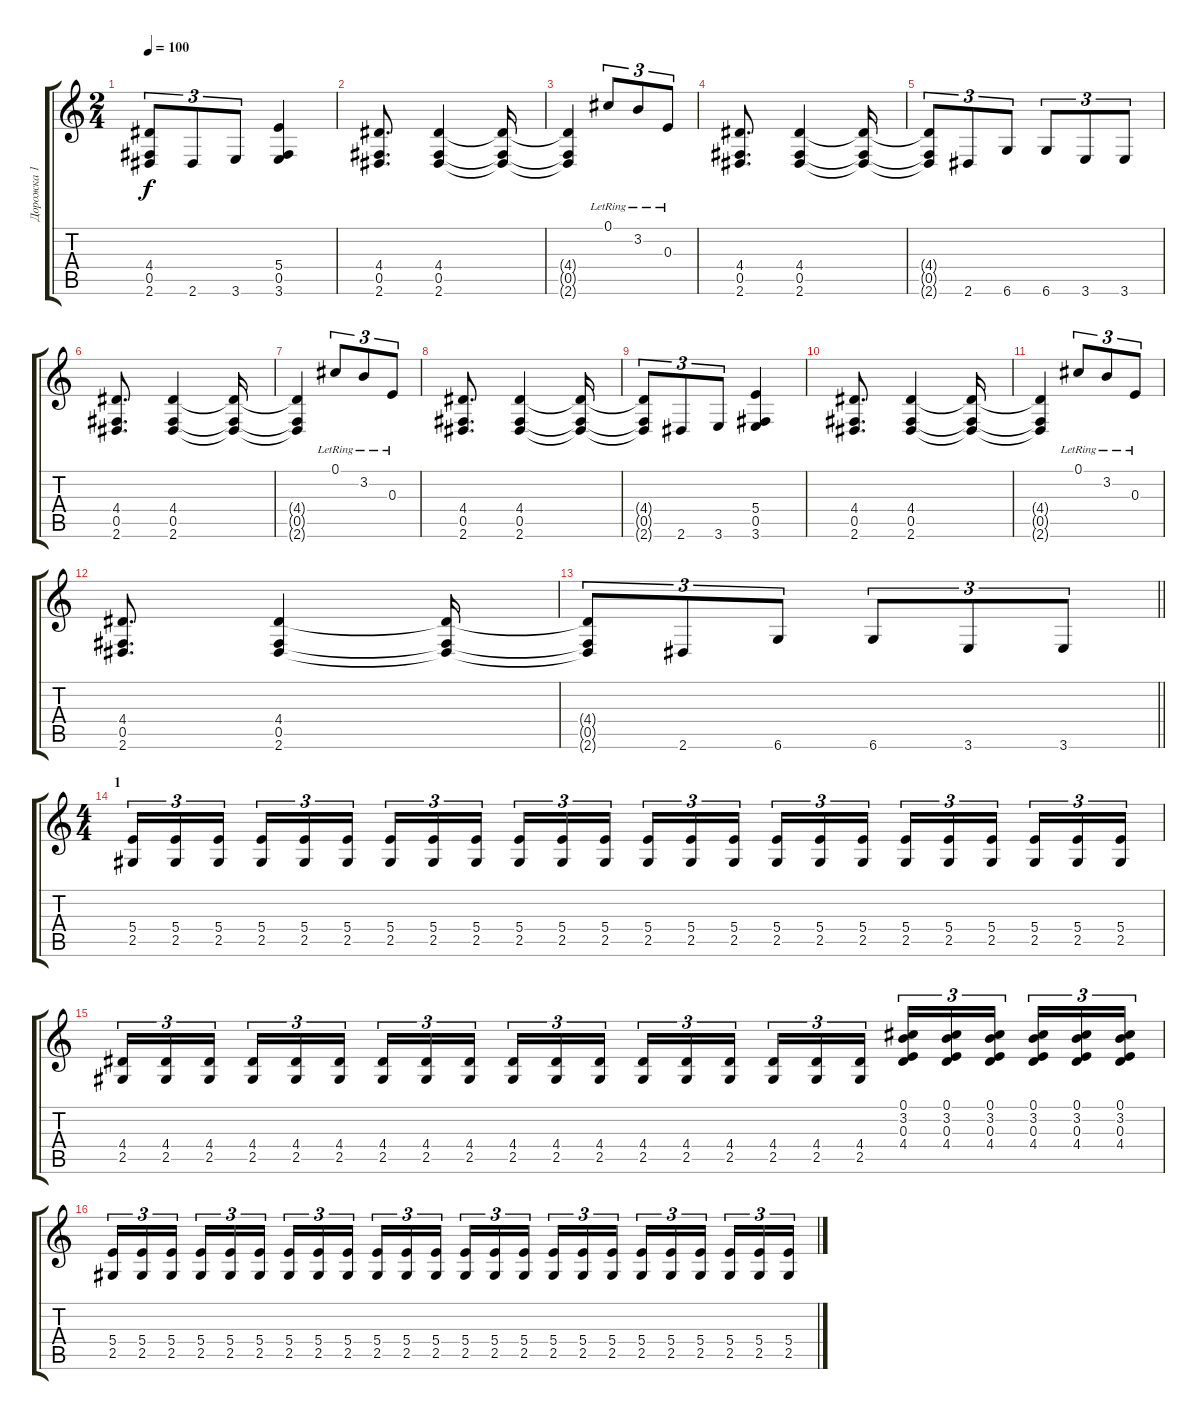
\track ("Дорожка 1" "Дорожка 1") {instrument distortionguitar}
\staff {score tabs}
\tuning (Db4 Ab3 E3 B2 Gb2 Db2) {hide}
\ts (2 4)
\tempo 100
\clef g2
\ks c
(4.4{t} 0.5{t} 2.6{t}).8{tu (3 2) dy f} 2.6.8{tu (3 2)} 3.6.8{tu (3 2)} (5.4 0.5 3.6).4 |
(4.4 0.5 2.6).8{d} (4.4 0.5 2.6).4 (4.4{t} 0.5{t} 2.6{t}).16 |
(4.4{t} 0.5{t} 2.6{t}).4 0.1{lr}.8{tu (3 2)} 3.2{lr}.8{tu (3 2)} 0.3{lr}.8{tu (3 2)} |
(4.4 0.5 2.6).8{d} (4.4 0.5 2.6).4 (4.4{t} 0.5{t} 2.6{t}).16 |
(4.4{t} 0.5{t} 2.6{t}).8{tu (3 2)} 2.6.8{tu (3 2)} 6.6.8{tu (3 2)} 6.6.8{tu (3 2)} 3.6.8{tu (3 2)} 3.6.8{tu (3 2)} |
(4.4 0.5 2.6).8{d} (4.4 0.5 2.6).4 (4.4{t} 0.5{t} 2.6{t}).16 |
(4.4{t} 0.5{t} 2.6{t}).4 0.1{lr}.8{tu (3 2)} 3.2{lr}.8{tu (3 2)} 0.3{lr}.8{tu (3 2)} |
(4.4 0.5 2.6).8{d} (4.4 0.5 2.6).4 (4.4{t} 0.5{t} 2.6{t}).16 |
(4.4{t} 0.5{t} 2.6{t}).8{tu (3 2)} 2.6.8{tu (3 2)} 3.6.8{tu (3 2)} (5.4 0.5 3.6).4 |
(4.4 0.5 2.6).8{d} (4.4 0.5 2.6).4 (4.4{t} 0.5{t} 2.6{t}).16 |
(4.4{t} 0.5{t} 2.6{t}).4 0.1{lr}.8{tu (3 2)} 3.2{lr}.8{tu (3 2)} 0.3{lr}.8{tu (3 2)} |
(4.4 0.5 2.6).8{d} (4.4 0.5 2.6).4 (4.4{t} 0.5{t} 2.6{t}).16 |
\barLineRight lightlight
(4.4{t} 0.5{t} 2.6{t}).8{tu (3 2)} 2.6.8{tu (3 2)} 6.6.8{tu (3 2)} 6.6.8{tu (3 2)} 3.6.8{tu (3 2)} 3.6.8{tu (3 2)} |
\ts (4 4)
\section ("" "1")
(5.4 2.5).16{tu (3 2)} (5.4 2.5).16{tu (3 2)} (5.4 2.5).16{tu (3 2) beam splitsecondary} (5.4 2.5).16{tu (3 2)} (5.4 2.5).16{tu (3 2)} (5.4 2.5).16{tu (3 2)} (5.4 2.5).16{tu (3 2)} (5.4 2.5).16{tu (3 2)} (5.4 2.5).16{tu (3 2) beam splitsecondary} (5.4 2.5).16{tu (3 2)} (5.4 2.5).16{tu (3 2)} (5.4 2.5).16{tu (3 2)} (5.4 2.5).16{tu (3 2)} (5.4 2.5).16{tu (3 2)} (5.4 2.5).16{tu (3 2) beam splitsecondary} (5.4 2.5).16{tu (3 2)} (5.4 2.5).16{tu (3 2)} (5.4 2.5).16{tu (3 2)} (5.4 2.5).16{tu (3 2)} (5.4 2.5).16{tu (3 2)} (5.4 2.5).16{tu (3 2) beam splitsecondary} (5.4 2.5).16{tu (3 2)} (5.4 2.5).16{tu (3 2)} (5.4 2.5).16{tu (3 2)} |
(4.4 2.5).16{tu (3 2)} (4.4 2.5).16{tu (3 2)} (4.4 2.5).16{tu (3 2) beam splitsecondary} (4.4 2.5).16{tu (3 2)} (4.4 2.5).16{tu (3 2)} (4.4 2.5).16{tu (3 2)} (4.4 2.5).16{tu (3 2)} (4.4 2.5).16{tu (3 2)} (4.4 2.5).16{tu (3 2) beam splitsecondary} (4.4 2.5).16{tu (3 2)} (4.4 2.5).16{tu (3 2)} (4.4 2.5).16{tu (3 2)} (4.4 2.5).16{tu (3 2)} (4.4 2.5).16{tu (3 2)} (4.4 2.5).16{tu (3 2) beam splitsecondary} (4.4 2.5).16{tu (3 2)} (4.4 2.5).16{tu (3 2)} (4.4 2.5).16{tu (3 2)} (0.1 3.2 0.3 4.4).16{tu (3 2)} (0.1 3.2 0.3 4.4).16{tu (3 2)} (0.1 3.2 0.3 4.4).16{tu (3 2) beam splitsecondary} (0.1 3.2 0.3 4.4).16{tu (3 2)} (0.1 3.2 0.3 4.4).16{tu (3 2)} (0.1 3.2 0.3 4.4).16{tu (3 2)} |
(5.4 2.5).16{tu (3 2)} (5.4 2.5).16{tu (3 2)} (5.4 2.5).16{tu (3 2) beam splitsecondary} (5.4 2.5).16{tu (3 2)} (5.4 2.5).16{tu (3 2)} (5.4 2.5).16{tu (3 2)} (5.4 2.5).16{tu (3 2)} (5.4 2.5).16{tu (3 2)} (5.4 2.5).16{tu (3 2) beam splitsecondary} (5.4 2.5).16{tu (3 2)} (5.4 2.5).16{tu (3 2)} (5.4 2.5).16{tu (3 2)} (5.4 2.5).16{tu (3 2)} (5.4 2.5).16{tu (3 2)} (5.4 2.5).16{tu (3 2) beam splitsecondary} (5.4 2.5).16{tu (3 2)} (5.4 2.5).16{tu (3 2)} (5.4 2.5).16{tu (3 2)} (5.4 2.5).16{tu (3 2)} (5.4 2.5).16{tu (3 2)} (5.4 2.5).16{tu (3 2) beam splitsecondary} (5.4 2.5).16{tu (3 2)} (5.4 2.5).16{tu (3 2)} (5.4 2.5).16{tu (3 2)}
